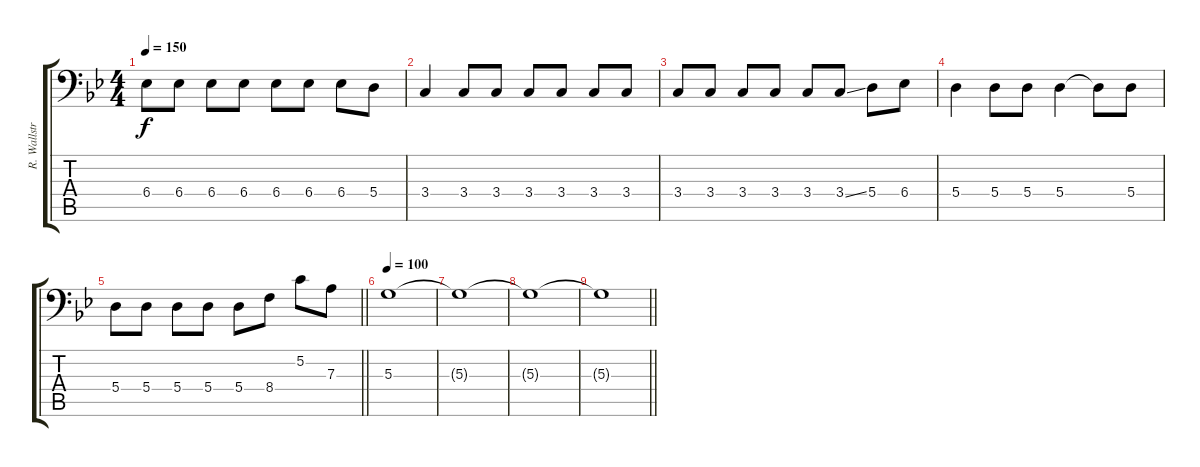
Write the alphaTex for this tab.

\track ("R. Wallström (Bass)" "R. Wallstr") {instrument electricbassfinger}
\staff {score tabs}
\tuning (C3 G2 D2 A1 E1 B0) {hide}
\ts (4 4)
\tempo 150
\clef f4
\ks gminor
6.4.8{dy f} 6.4.8 6.4.8 6.4.8 6.4.8 6.4.8 6.4.8 5.4.8 |
3.4.4 3.4.8 3.4.8 3.4.8 3.4.8 3.4.8 3.4.8 |
3.4.8 3.4.8 3.4.8 3.4.8 3.4.8 3.4{ss}.8 5.4.8 6.4.8 |
5.4.4 5.4.8 5.4.8 5.4.4 5.4{t}.8 5.4.8 |
\barLineRight lightlight
5.4.8 5.4.8 5.4.8 5.4.8 5.4.8 8.4.8 5.2.8 7.3.8 |
\tempo 100
5.3.1 |
5.3{t}.1 |
5.3{t}.1 |
\barLineRight lightlight
5.3{t}.1{volume 0}
